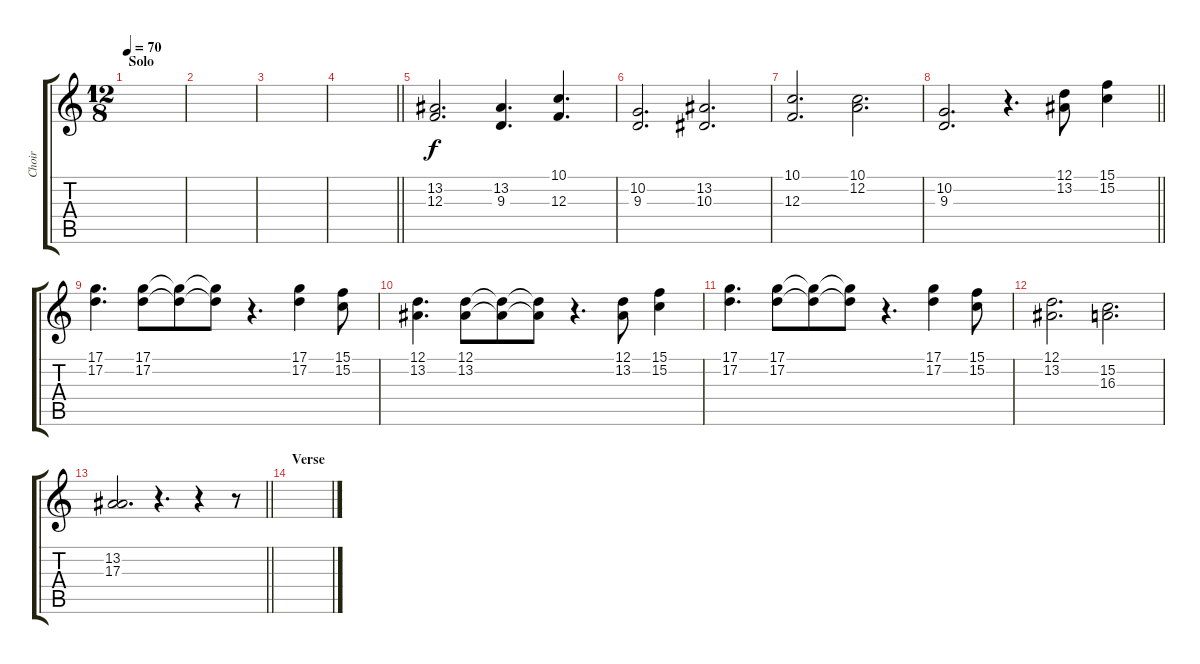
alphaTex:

\track ("Choir" "Choir") {instrument piccolo}
\staff {score tabs}
\tuning (D4 A3 F3 C3 G2 D2) {hide}
\ts (12 8)
\section ("" "Solo")
\tempo 70
\clef g2
\ks c
|
|
|
\barLineRight lightlight
|
(13.2 12.3).2{d} (13.2 9.3).4{d} (10.1 12.3).4{d} |
(10.2 9.3).2{d} (13.2 10.3).2{d} |
(10.1 12.3).2{d} (10.1 12.2).2{d} |
\barLineRight lightlight
(10.2 9.3).2{d} r.4{d} (12.1 13.2).8 (15.1 15.2).4 |
(17.1 17.2).4{d} (17.1 17.2).8 (17.1{t} 17.2{t}).8 (17.1{t} 17.2{t}).8 r.4{d} (17.1 17.2).4 (15.1 15.2).8 |
(12.1 13.2).4{d} (12.1 13.2).8 (12.1{t} 13.2{t}).8 (12.1{t} 13.2{t}).8 r.4{d} (12.1 13.2).8 (15.1 15.2).4 |
(17.1 17.2).4{d} (17.1 17.2).8 (17.1{t} 17.2{t}).8 (17.1{t} 17.2{t}).8 r.4{d} (17.1 17.2).4 (15.1 15.2).8 |
(12.1 13.2).2{d} (15.2 16.3).2{d} |
\barLineRight lightlight
(13.2 17.3).2{d} r.4{d} r.4 r.8 |
\section ("" "Verse")
